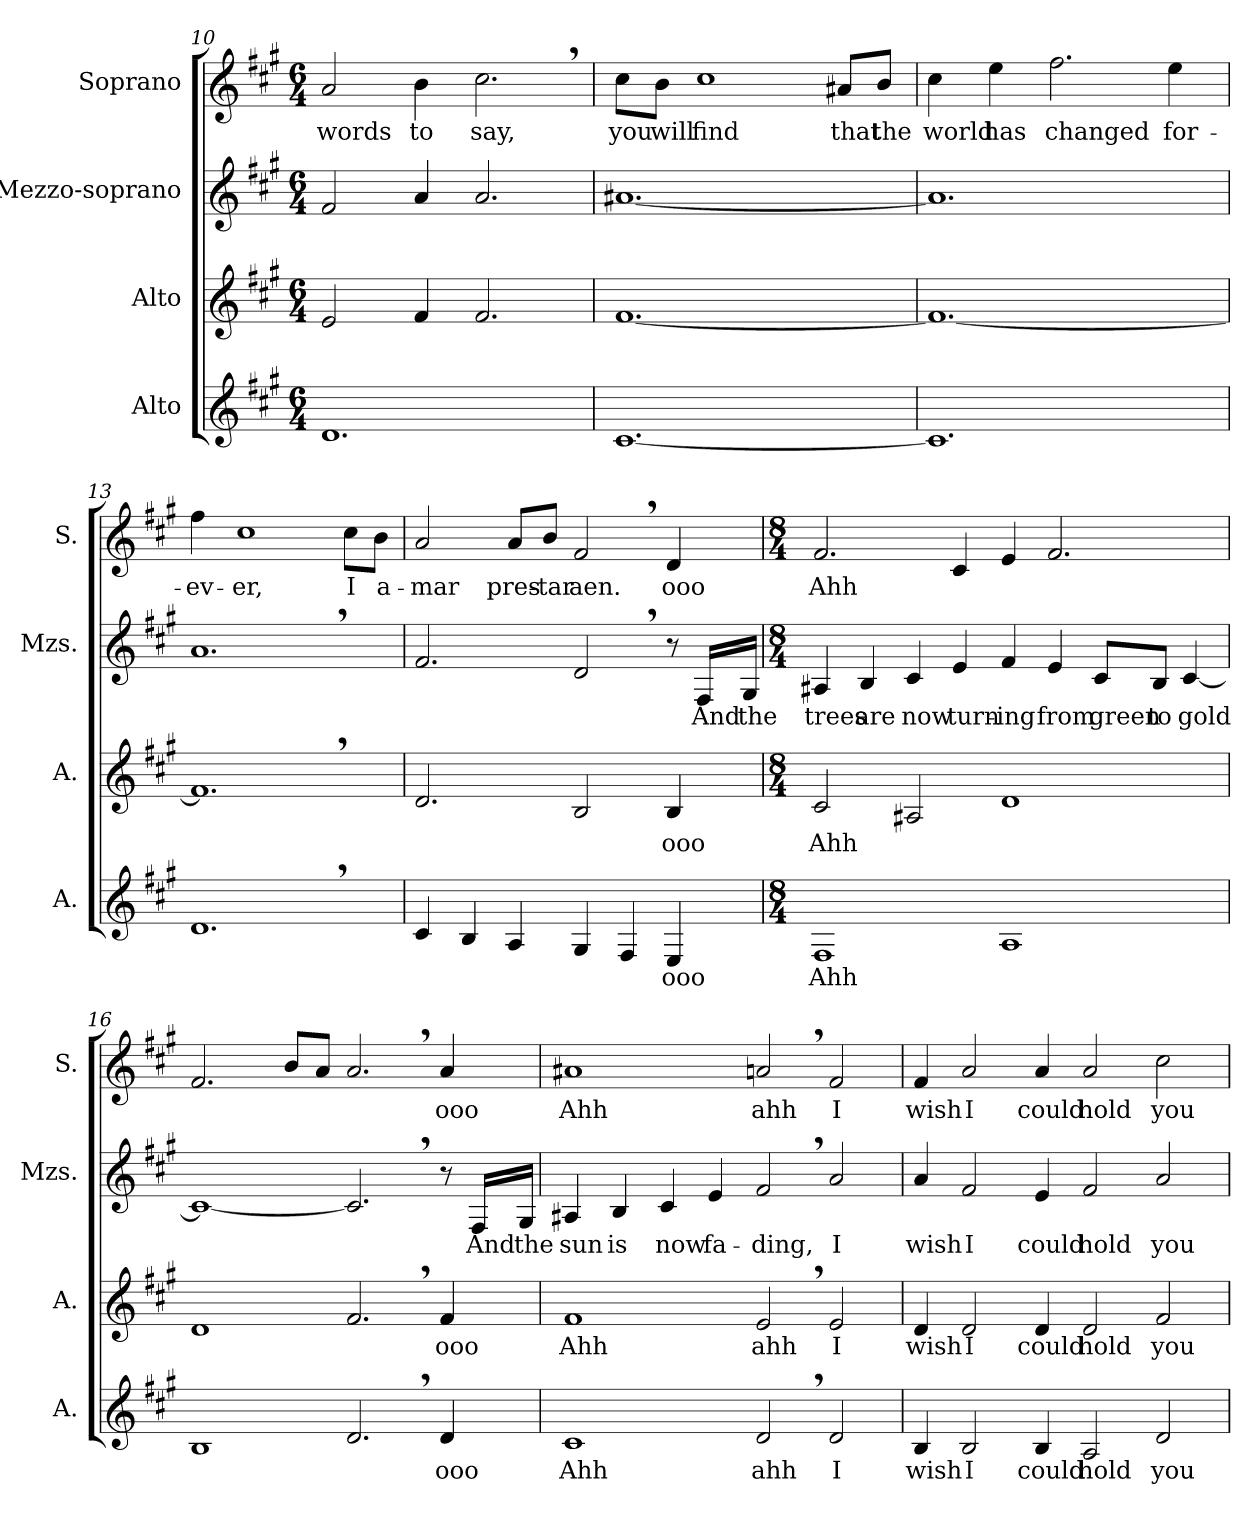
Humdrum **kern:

**kern	**text	**kern	**text	**kern	**text	**kern	**text
*part4	*part4	*part3	*part3	*part2	*part2	*part1	*part1
*staff4	*staff4	*staff3	*staff3	*staff2	*staff2	*staff1	*staff1
*I"Alto	*	*I"Alto	*	*I"Mezzo-soprano	*	*I"Soprano	*
*I'A.	*	*I'A.	*	*I'Mzs.	*	*I'S.	*
*clefG2	*	*clefG2	*	*clefG2	*	*clefG2	*
*k[f#c#g#]	*	*k[f#c#g#]	*	*k[f#c#g#]	*	*k[f#c#g#]	*
*M6/4	*	*M6/4	*	*M6/4	*	*M6/4	*
=10	=10	=10	=10	=10	=10	=10	=10
!	!	!	!	!	!	!	!LO:LY:b
1.d	.	2e/	.	2f#/	.	2a/	words
!	!	!	!	!	!	!	!LO:LY:b
.	.	4f#/	.	4a/	.	4b\	to
!	!	!	!	!	!	!	!LO:LY:b
.	.	2.f#/	.	2.a/	.	2.cc#,\	say,
!!LO:LB:g=z
=11	=11	=11	=11	=11	=11	=11	=11
!	!	!	!	!	!	!	!LO:LY:b
[1.c#	.	[1.f#	.	[1.a#X	.	8cc#\L	you
!	!	!	!	!	!	!	!LO:LY:b
.	.	.	.	.	.	8b\J	will
!	!	!	!	!	!	!	!LO:LY:b
.	.	.	.	.	.	1cc#	find
!	!	!	!	!	!	!	!LO:LY:b
.	.	.	.	.	.	8a#X/L	that
!	!	!	!	!	!	!	!LO:LY:b
.	.	.	.	.	.	8b/J	the
=12	=12	=12	=12	=12	=12	=12	=12
!	!	!	!	!	!	!	!LO:LY:b
1.c#]	.	1.f#_	.	1.a#]	.	4cc#\	world
!	!	!	!	!	!	!	!LO:LY:b
.	.	.	.	.	.	4ee\	has
!	!	!	!	!	!	!	!LO:LY:b
.	.	.	.	.	.	2.ff#\	changed
!	!	!	!	!	!	!	!LO:LY:b
.	.	.	.	.	.	4ee\	for-
=13	=13	=13	=13	=13	=13	=13	=13
!	!	!	!	!	!	!	!LO:LY:b
1.d,	.	1.f#,]	.	1.a,	.	4ff#\	-ev-
!	!	!	!	!	!	!	!LO:LY:b
.	.	.	.	.	.	1cc#	-er,
!	!	!	!	!	!	!	!LO:LY:b
.	.	.	.	.	.	8cc#\L	I
!	!	!	!	!	!	!	!LO:LY:b
.	.	.	.	.	.	8b\J	a-
!!LO:LB:g=z
=14	=14	=14	=14	=14	=14	=14	=14
!	!	!	!	!	!	!	!LO:LY:b
*	*	*	*	*	*	*^	*
4c#/	.	2.d/	.	2.f#/	.	2a/	1ryy	-mar
4B/	.	.	.	.	.	.	.	.
!	!	!	!	!	!	!	!	!LO:LY:b
4A/	.	.	.	.	.	8a/L	.	pres-
!	!	!	!	!	!	!	!	!LO:LY:b
.	.	.	.	.	.	8b/J	.	-tar
!	!	!	!	!	!	!	!	!LO:LY:b
4G#/	.	2B/	.	2d,/	.	2f#,/	.	aen.
4F#/	.	.	.	.	.	.	4.ryy	.
!	!LO:LY:b	!	!LO:LY:b	!	!	!	!	!LO:LY:b
4E/	ooo	4B/	ooo	8r	.	4d/	.	ooo
*	*	*	*	*	*	*MM90	*	*
!	!	!	!	!	!LO:LY:b	!	!	!
.	.	.	.	16F#/LL	And	.	8ryy	.
!	!	!	!	!	!LO:LY:b	!	!	!
.	.	.	.	16G#/JJ	the	.	.	.
*	*	*	*	*	*	*v	*v	*
=15	=15	=15	=15	=15	=15	=15	=15
*M8/4	*	*M8/4	*	*M8/4	*	*M8/4	*
*	*	*	*	*	*	*^	*
!	!LO:LY:b	!	!LO:LY:b	!	!LO:LY:b	!	!	!LO:LY:b
*	*	*	*	*	*	*v	*v	*
1F#	Ahh	2c#/	Ahh	4A#X/	trees	2.f#/	Ahh
!	!	!	!	!	!LO:LY:b	!	!
.	.	.	.	4B/	are	.	.
!	!	!	!	!	!LO:LY:b	!	!
.	.	2A#X/	.	4c#/	now	.	.
!	!	!	!	!	!LO:LY:b	!	!
.	.	.	.	4e/	turn-	4c#/	.
!	!	!	!	!	!LO:LY:b	!	!
1A	.	1d	.	4f#/	-ing	4e/	.
!	!	!	!	!	!LO:LY:b	!	!
.	.	.	.	4e/	from	2.f#/	.
!	!	!	!	!	!LO:LY:b	!	!
.	.	.	.	8c#/L	green	.	.
!	!	!	!	!	!LO:LY:b	!	!
.	.	.	.	8B/J	to	.	.
!	!	!	!	!	!LO:LY:b	!	!
.	.	.	.	[4c#/	gold	.	.
!!LO:PB:g=z
=16	=16	=16	=16	=16	=16	=16	=16
1B	.	1d	.	1c#_	.	2.f#/	.
.	.	.	.	.	.	8b/L	.
.	.	.	.	.	.	8a/J	.
2.d,/	.	2.f#,/	.	2.c#,/]	.	2.a,/	.
!	!LO:LY:b	!	!LO:LY:b	!	!	!	!LO:LY:b
4d/	ooo	4f#/	ooo	8r	.	4a/	ooo
!	!	!	!	!	!LO:LY:b	!	!
.	.	.	.	16F#/LL	And	.	.
!	!	!	!	!	!LO:LY:b	!	!
.	.	.	.	16G#/JJ	the	.	.
=17	=17	=17	=17	=17	=17	=17	=17
!	!LO:LY:b	!	!LO:LY:b	!	!LO:LY:b	!	!LO:LY:b
1c#	Ahh	1f#	Ahh	4A#X/	sun	1a#X	Ahh
!	!	!	!	!	!LO:LY:b	!	!
.	.	.	.	4B/	is	.	.
!	!	!	!	!	!LO:LY:b	!	!
.	.	.	.	4c#/	now	.	.
!	!	!	!	!	!LO:LY:b	!	!
.	.	.	.	4e/	fa-	.	.
!	!LO:LY:b	!	!LO:LY:b	!	!LO:LY:b	!	!LO:LY:b
2d,/	ahh	2e,/	ahh	2f#,/	-ding,	2an,/	ahh
!	!LO:LY:b	!	!LO:LY:b	!	!LO:LY:b	!	!LO:LY:b
2d/	I	2e/	I	2a/	I	2f#/	I
=18	=18	=18	=18	=18	=18	=18	=18
!	!LO:LY:b	!	!LO:LY:b	!	!LO:LY:b	!	!LO:LY:b
4B/	wish	4d/	wish	4a/	wish	4f#/	wish
!	!LO:LY:b	!	!LO:LY:b	!	!LO:LY:b	!	!LO:LY:b
2B/	I	2d/	I	2f#/	I	2a/	I
!	!LO:LY:b	!	!LO:LY:b	!	!LO:LY:b	!	!LO:LY:b
4B/	could	4d/	could	4e/	could	4a/	could
!	!LO:LY:b	!	!LO:LY:b	!	!LO:LY:b	!	!LO:LY:b
2A/	hold	2d/	hold	2f#/	hold	2a/	hold
!	!LO:LY:b	!	!LO:LY:b	!	!LO:LY:b	!	!LO:LY:b
2d/	you	2f#/	you	2a/	you	2cc#\	you
=	=	=	=	=	=	=	=
*-	*-	*-	*-	*-	*-	*-	*-
